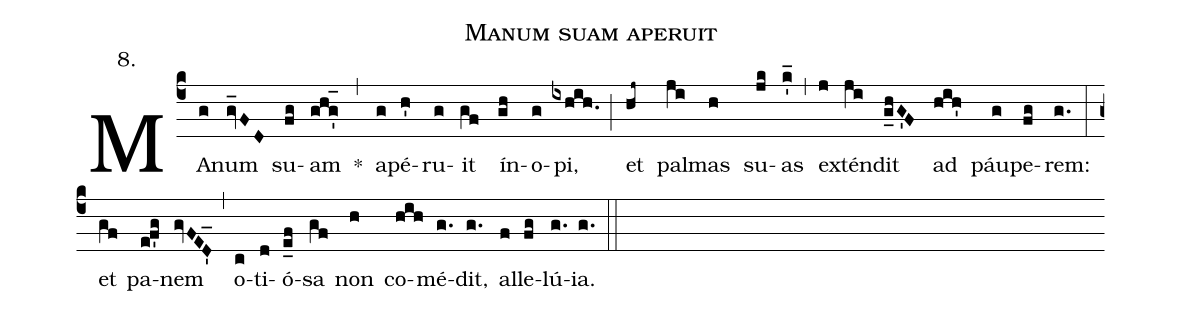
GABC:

name:Manum suam aperuit;
office-part:Antiphona;
mode:8;
annotation:8.;
%%
(c4) MA(g)num(gv_FD) su(fg)am(ghg'_1) *(,) a(g)pé(h')ru(g)it(gf) ín(gh)o(g)pi,(ixhih.) (;) et(hj~) pal(ji)mas(h) su(jk)as(k'_) (,) ex(j)tén(ji)dit(g_hG'F) ad(hih') páu(g)pe(fg)rem:(g.) (:) et(gf) pa(e!f'g)nem(gvFED'_) (,) o(c)ti(d)ó(e_f)sa(gf) non(h) co(hih)mé(g.)dit,(g.) al(f)le(fg)lú(g.)ia.(g.) (::)
